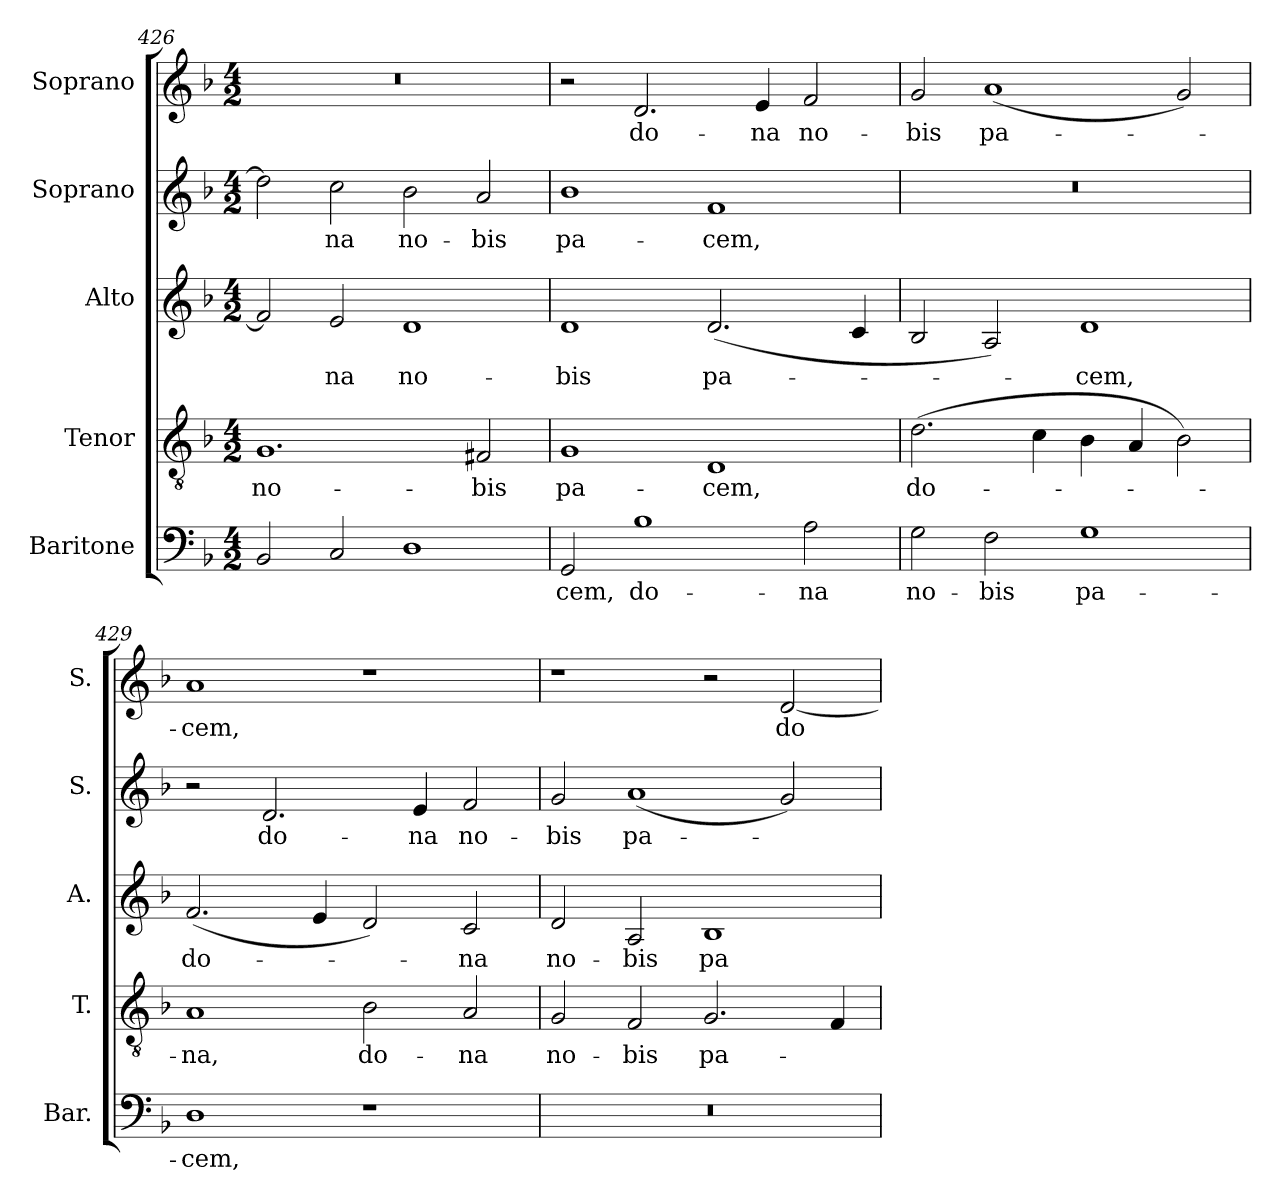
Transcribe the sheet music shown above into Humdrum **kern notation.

**kern	**text	**kern	**text	**kern	**text	**kern	**text	**kern	**text
*part5	*part5	*part4	*part4	*part3	*part3	*part2	*part2	*part1	*part1
*staff5	*staff5	*staff4	*staff4	*staff3	*staff3	*staff2	*staff2	*staff1	*staff1
*I"Baritone	*	*I"Tenor	*	*I"Alto	*	*I"Soprano	*	*I"Soprano	*
*I'Bar.	*	*I'T.	*	*I'A.	*	*I'S.	*	*I'S.	*
*clefF4	*	*clefGv2	*	*clefG2	*	*clefG2	*	*clefG2	*
*	*	*ITrd7c12	*	*	*	*	*	*	*
*k[b-]	*	*k[b-]	*	*k[b-]	*	*k[b-]	*	*k[b-]	*
*F:	*	*F:	*	*F:	*	*F:	*	*F:	*
*M4/2	*	*M4/2	*	*M4/2	*	*M4/2	*	*M4/2	*
=426	=426	=426	=426	=426	=426	=426	=426	=426	=426
!	!	!	!LO:LY:b:color=#000000	!	!	!	!	!LO:N:vis=1	!
2BB-i/	.	1.GGi	no-	2fi/]	.	2ddi\]	.	0r	.
!	!	!	!	!	!LO:LY:b:color=#000000	!	!	!	!
!	!	!	!	!	!	!	!LO:LY:b:color=#000000	!	!
2Ci/	.	.	.	2ei/	-na	2cci\	-na	.	.
!	!	!	!	!	!LO:LY:b:color=#000000	!	!	!	!
!	!	!	!	!	!	!	!LO:LY:b:color=#000000	!	!
1Di	.	.	.	1di	no-	2b-i\	no-	.	.
!	!	!	!LO:LY:b:color=#000000	!	!	!	!	!	!
!	!	!	!	!	!	!	!LO:LY:b:color=#000000	!	!
.	.	2FF#Xi/	-bis	.	.	2ai/	-bis	.	.
=427	=427	=427	=427	=427	=427	=427	=427	=427	=427
!	!LO:LY:b:color=#000000	!	!	!	!	!	!	!	!
!	!	!	!LO:LY:b:color=#000000	!	!	!	!	!	!
!	!	!	!	!	!LO:LY:b:color=#000000	!	!	!	!
!	!	!	!	!	!	!	!LO:LY:b:color=#000000	!	!
2GGi/	-cem,	1GGi	pa-	1di	-bis	1b-i	pa-	2r	.
!	!LO:LY:b:color=#000000	!	!	!	!	!	!	!	!
!	!	!	!	!	!	!	!	!	!LO:LY:b:color=#000000
1B-i	do-	.	.	.	.	.	.	2.di/	do-
!	!	!	!LO:LY:b:color=#000000	!	!	!	!	!	!
!	!	!	!	!	!LO:LY:b:color=#000000	!	!	!	!
!	!	!	!	!	!	!	!LO:LY:b:color=#000000	!	!
.	.	1DDi	-cem,	(2.di/	pa-	1fi	-cem,	.	.
!	!	!	!	!	!	!	!	!	!LO:LY:b:color=#000000
.	.	.	.	.	.	.	.	4ei/	-na
!	!LO:LY:b:color=#000000	!	!	!	!	!	!	!	!
!	!	!	!	!	!	!	!	!	!LO:LY:b:color=#000000
2Ai\	-na	.	.	.	.	.	.	2fi/	no-
.	.	.	.	4ci/	.	.	.	.	.
=428	=428	=428	=428	=428	=428	=428	=428	=428	=428
!	!LO:LY:b:color=#000000	!	!	!	!	!	!	!	!
!	!	!	!LO:LY:b:color=#000000	!	!	!LO:N:vis=1	!	!	!
!	!	!	!	!	!	!	!	!	!LO:LY:b:color=#000000
2Gi\	no-	(2.Di\	do-	2B-i/	.	0r	.	2gi/	-bis
!	!LO:LY:b:color=#000000	!	!	!	!	!	!	!	!
!	!	!	!	!	!	!	!	!	!LO:LY:b:color=#000000
2Fi\	-bis	.	.	2Ai/)	.	.	.	(1ai	pa-
.	.	4Ci\	.	.	.	.	.	.	.
!	!LO:LY:b:color=#000000	!	!	!	!	!	!	!	!
!	!	!	!	!	!LO:LY:b:color=#000000	!	!	!	!
1Gi	pa-	4BB-i\	.	1di	-cem,	.	.	.	.
.	.	4AAi/	.	.	.	.	.	.	.
.	.	2BB-i\)	.	.	.	.	.	2gi/)	.
!!LO:PB:g=z
=429	=429	=429	=429	=429	=429	=429	=429	=429	=429
!	!LO:LY:b:color=#000000	!	!	!	!	!	!	!	!
!	!	!	!LO:LY:b:color=#000000	!	!	!	!	!	!
!	!	!	!	!	!LO:LY:b:color=#000000	!	!	!	!
!	!	!	!	!	!	!	!	!	!LO:LY:b:color=#000000
1Di	-cem,	1AAi	-na,	(2.fi/	do-	2r	.	1ai	-cem,
!	!	!	!	!	!	!	!LO:LY:b:color=#000000	!	!
.	.	.	.	.	.	2.di/	do-	.	.
.	.	.	.	4ei/	.	.	.	.	.
!	!	!	!LO:LY:b:color=#000000	!	!	!	!	!	!
1r	.	2BB-i\	do-	2di/)	.	.	.	1r	.
!	!	!	!	!	!	!	!LO:LY:b:color=#000000	!	!
.	.	.	.	.	.	4ei/	-na	.	.
!	!	!	!LO:LY:b:color=#000000	!	!	!	!	!	!
!	!	!	!	!	!LO:LY:b:color=#000000	!	!	!	!
!	!	!	!	!	!	!	!LO:LY:b:color=#000000	!	!
.	.	2AAi/	-na	2ci/	-na	2fi/	no-	.	.
=430	=430	=430	=430	=430	=430	=430	=430	=430	=430
!LO:N:vis=1	!	!	!	!	!	!	!	!	!
!	!	!	!LO:LY:b:color=#000000	!	!	!	!	!	!
!	!	!	!	!	!LO:LY:b:color=#000000	!	!	!	!
!	!	!	!	!	!	!	!LO:LY:b:color=#000000	!	!
0r	.	2GGi/	no-	2di/	no-	2gi/	-bis	1r	.
!	!	!	!LO:LY:b:color=#000000	!	!	!	!	!	!
!	!	!	!	!	!LO:LY:b:color=#000000	!	!	!	!
!	!	!	!	!	!	!	!LO:LY:b:color=#000000	!	!
.	.	2FFi/	-bis	2Ai/	-bis	(1ai	pa-	.	.
!	!	!	!LO:LY:b:color=#000000	!	!	!	!	!	!
!	!	!	!	!	!LO:LY:b:color=#000000	!	!	!	!
.	.	2.GGi/	pa-	1B-i	pa-	.	.	2r	.
!	!	!	!	!	!	!	!	!	!LO:LY:b:color=#000000
.	.	.	.	.	.	2gi/)	.	[2di/	do-
.	.	4FFi/	.	.	.	.	.	.	.
=	=	=	=	=	=	=	=	=	=
*-	*-	*-	*-	*-	*-	*-	*-	*-	*-
